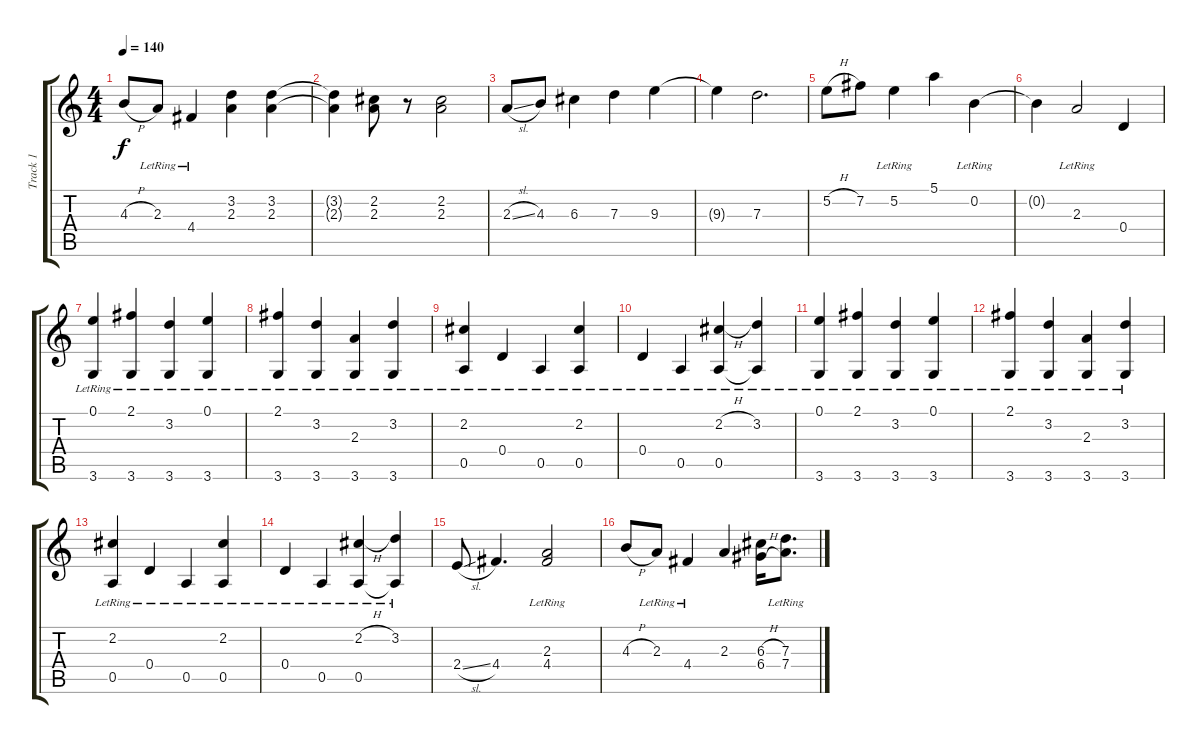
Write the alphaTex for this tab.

\track ("Track 1" "Track 1") {instrument acousticguitarsteel}
\staff {score tabs}
\tuning (E4 B3 G3 D3 A2 E2) {hide}
\ts (4 4)
\tempo 140
\clef g2
\ks c
4.3{h}.8{dy f} 2.3{lr}.8 4.4{lr}.4 (3.2 2.3).4 (3.2 2.3).4 |
(3.2{t} 2.3{t}).4 (2.2 2.3).8 r.8 (2.2 2.3).2 |
2.3{sl}.8 4.3.8 6.3.4 7.3.4 9.3.4 |
9.3{t}.4 7.3.2{d} |
5.2{h}.8 7.2.8 5.2{lr}.4 5.1.4 0.2{lr}.4 |
0.2{t}.4 2.3{lr}.2 0.4.4 |
(0.1{lr} 3.6{lr}).4{volume 11} (2.1{lr} 3.6{lr}).4 (3.2{lr} 3.6{lr}).4 (0.1{lr} 3.6{lr}).4 |
(2.1{lr} 3.6{lr}).4 (3.2{lr} 3.6{lr}).4 (2.3{lr} 3.6{lr}).4 (3.2{lr} 3.6).4 |
(2.2{lr} 0.5{lr}).4 0.4{lr}.4 0.5{lr}.4 (2.2{lr} 0.5{lr}).4 |
0.4{lr}.4 0.5{lr}.4 (2.2{h lr} 0.5).4 (3.2{lr} 0.5{t}).4 |
(0.1{lr} 3.6{lr}).4 (2.1{lr} 3.6{lr}).4 (3.2{lr} 3.6{lr}).4 (0.1{lr} 3.6{lr}).4 |
(2.1{lr} 3.6{lr}).4 (3.2{lr} 3.6{lr}).4 (2.3{lr} 3.6{lr}).4 (3.2{lr} 3.6).4 |
(2.2{lr} 0.5{lr}).4 0.4{lr}.4 0.5{lr}.4 (2.2{lr} 0.5{lr}).4 |
0.4{lr}.4 0.5{lr}.4 (2.2{h lr} 0.5).4 (3.2{lr} 0.5{t}).4 |
2.4{sl}.8{volume 13} 4.4.4{d} (2.3 4.4{lr}).2 |
4.3{h}.8 2.3{lr}.8 4.4{lr}.4 2.3.4 (6.3{h} 6.4{h}).16 (7.3{lr} 7.4{lr}).8{d}
